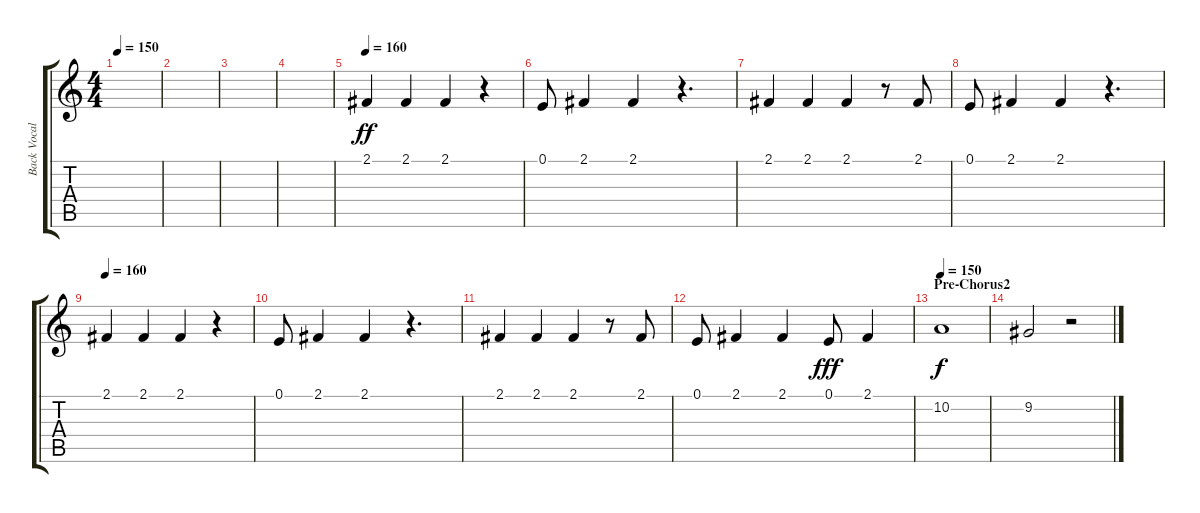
\track ("Back Vocal(Greg,Noodles)" "Back Vocal") {instrument lead1square}
\staff {score tabs}
\tuning (E4 B3 G3 D3 A2 E2) {hide}
\ts (4 4)
\tempo 150
\clef g2
\ks c
|
|
|
|
\tempo 160
2.1.4{dy ff} 2.1.4 2.1.4 r.4 |
0.1.8 2.1.4 2.1.4 r.4{d} |
2.1.4 2.1.4 2.1.4 r.8 2.1.8 |
0.1.8 2.1.4 2.1.4 r.4{d} |
\tempo 160
2.1.4 2.1.4 2.1.4 r.4 |
0.1.8 2.1.4 2.1.4 r.4{d} |
2.1.4 2.1.4 2.1.4 r.8 2.1.8 |
0.1.8 2.1.4 2.1.4 0.1.8{dy fff} 2.1.4 |
\section ("" "Pre-Chorus2")
\tempo 150
10.2.1{dy f} |
9.2.2 r.2
